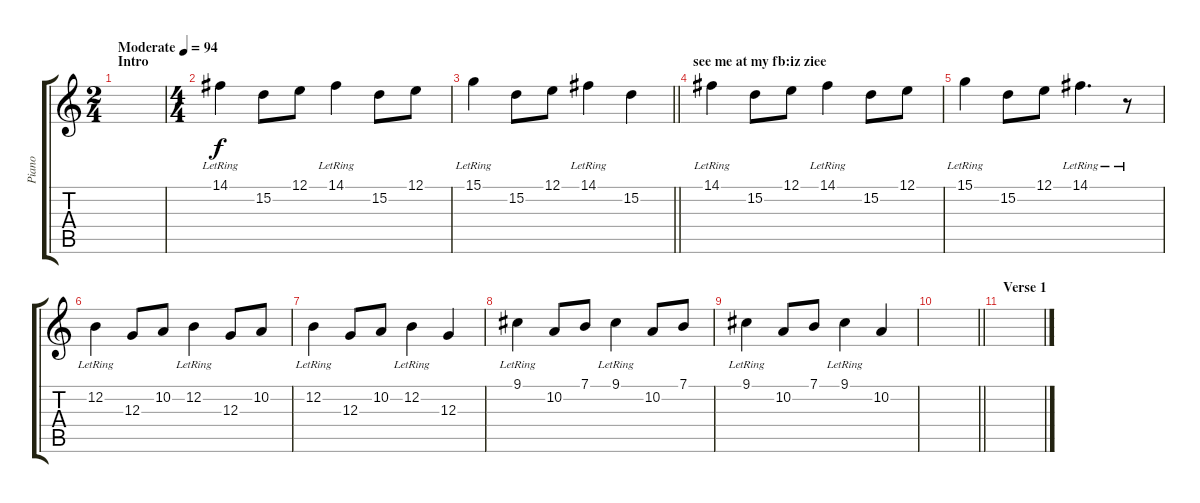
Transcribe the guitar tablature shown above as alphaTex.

\track ("Piano" "Piano") {instrument acousticgrandpiano}
\staff {score tabs}
\tuning (E4 B3 G3 D3 A2 E2) {hide}
\ts (2 4)
\section ("" "Intro")
\tempo (94 "Moderate")
\clef g2
\ks c
|
\ts (4 4)
14.1{lr}.4 15.2.8 12.1.8 14.1{lr}.4 15.2.8 12.1.8 |
\barLineRight lightlight
15.1{lr}.4 15.2.8 12.1.8 14.1{lr}.4 15.2.4 |
\section ("" "see me at my fb:iz ziee")
14.1{lr}.4 15.2.8 12.1.8 14.1{lr}.4 15.2.8 12.1.8 |
15.1{lr}.4 15.2.8 12.1.8 14.1{lr}.4{d} r.8 |
12.2{lr}.4 12.3.8 10.2.8 12.2{lr}.4 12.3.8 10.2.8 |
12.2{lr}.4 12.3.8 10.2.8 12.2{lr}.4 12.3.4 |
9.1{lr}.4 10.2.8 7.1.8 9.1{lr}.4 10.2.8 7.1.8 |
9.1{lr}.4 10.2.8 7.1.8 9.1{lr}.4 10.2.4 |
\barLineRight lightlight
|
\section ("" "Verse 1")
